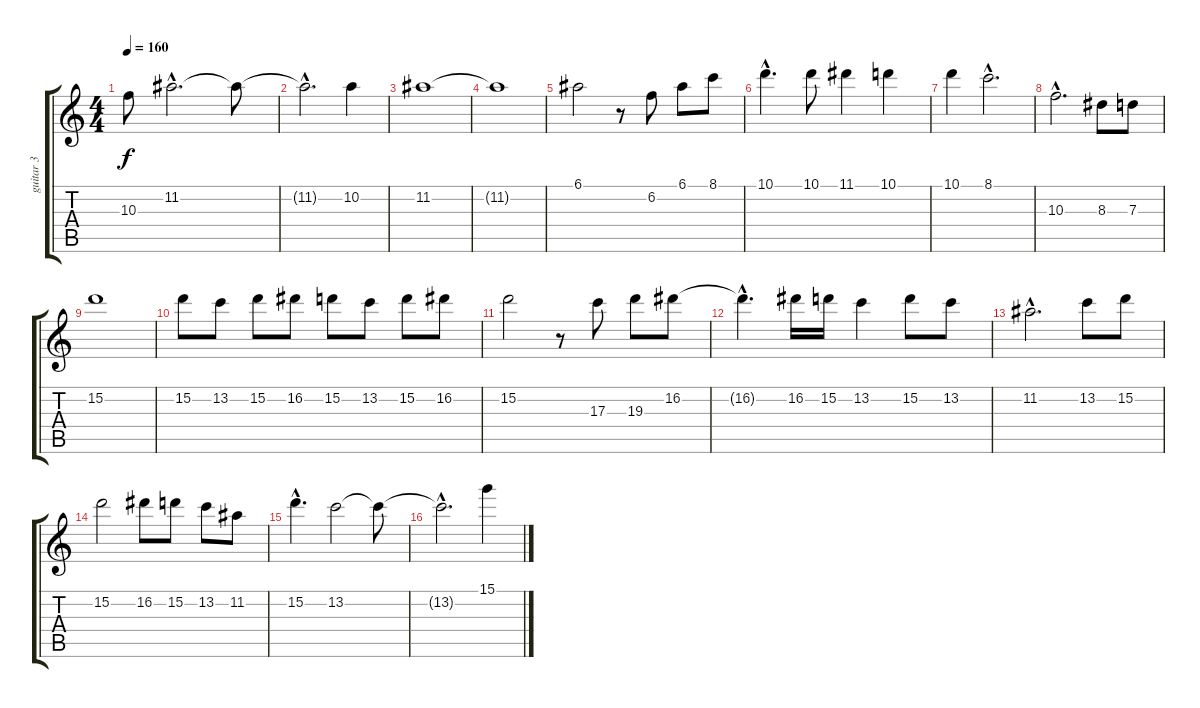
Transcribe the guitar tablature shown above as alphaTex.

\track ("guitar 3" "guitar 3") {instrument overdrivenguitar}
\staff {score tabs}
\tuning (E4 B3 G3 D3 A2 E2) {hide}
\ts (4 4)
\tempo 160
\clef g2
\ks c
10.3.8{dy f} 11.2{hac}.2{d} 11.2{t}.8 |
11.2{hac t}.2{d} 10.2.4 |
11.2.1 |
11.2{t}.1 |
6.1.2 r.8 6.2.8 6.1.8 8.1.8 |
10.1{hac}.4{d} 10.1.8 11.1.4 10.1.4 |
10.1.4 8.1{hac}.2{d} |
10.3{hac}.2{d} 8.3.8 7.3.8 |
15.2.1 |
15.2.8 13.2.8 15.2.8 16.2.8 15.2.8 13.2.8 15.2.8 16.2.8 |
15.2.2 r.8 17.3.8 19.3.8 16.2.8 |
16.2{hac t}.4{d} 16.2.16 15.2.16 13.2.4 15.2.8 13.2.8 |
11.2{hac}.2{d} 13.2.8 15.2.8 |
15.2.2 16.2.8 15.2.8 13.2.8 11.2.8 |
15.2{hac}.4{d} 13.2.2 13.2{t}.8 |
13.2{hac t}.2{d} 15.1.4
